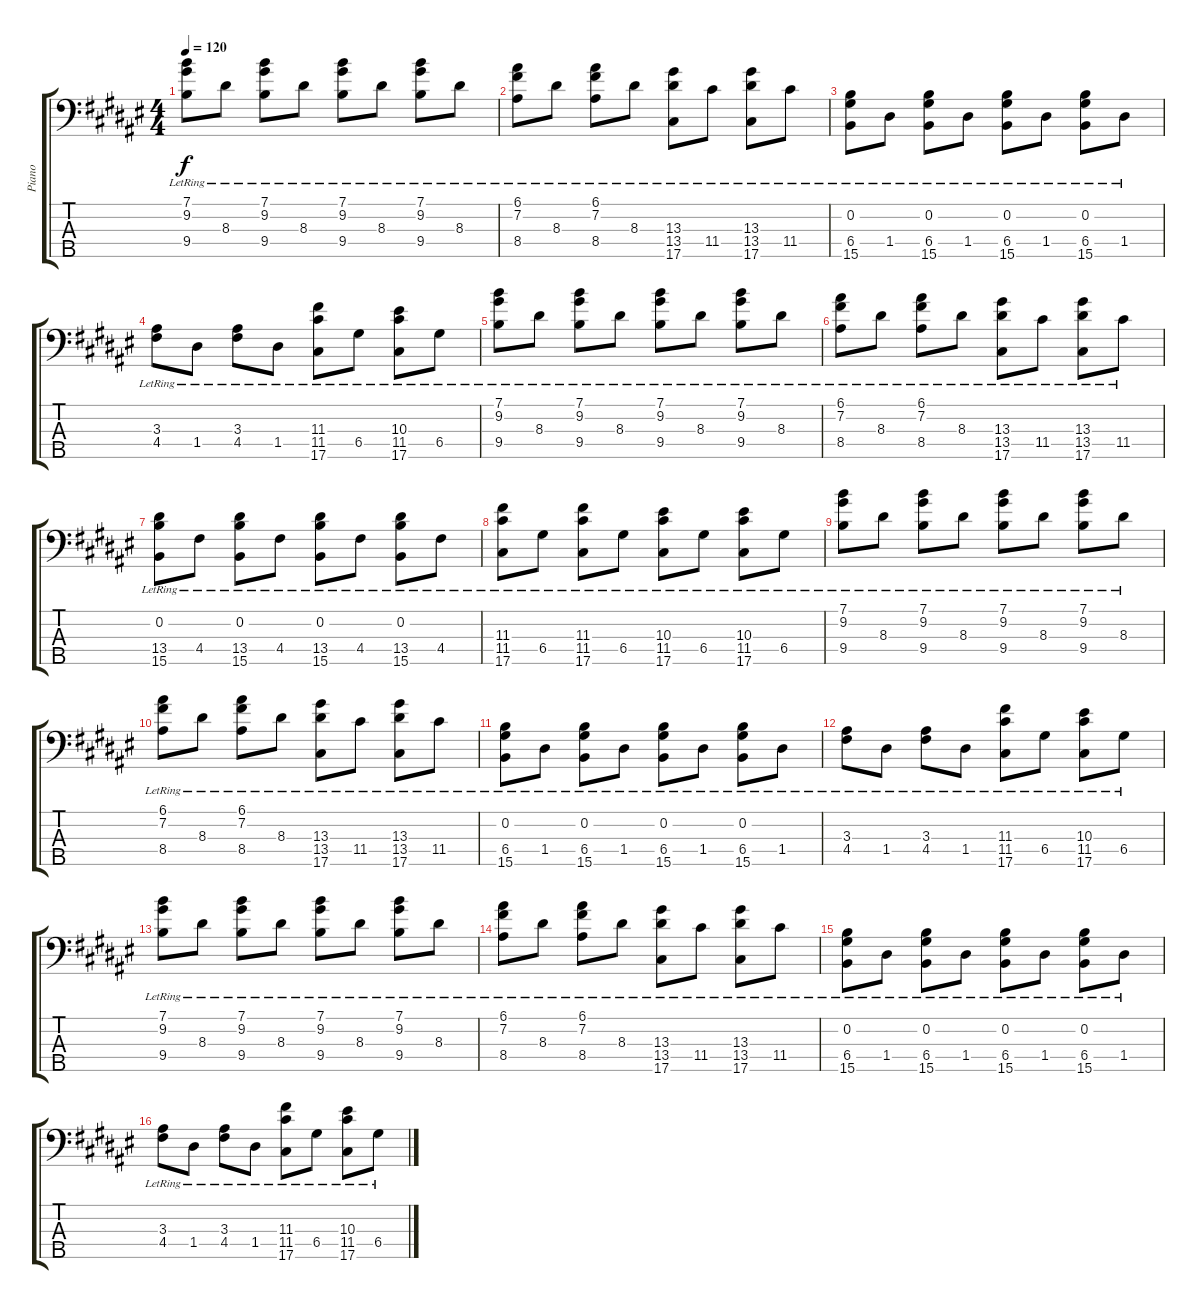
\track ("Piano" "Piano") {instrument brightacousticpiano}
\staff {score tabs}
\tuning (E4 B3 G3 D3 Ab1 Ab-1) {hide}
\ts (4 4)
\tempo 120
\clef f4
\ks f#
(7.1{lr} 9.2{lr} 9.4{lr}).8{dy f} 8.3{lr}.8 (7.1{lr} 9.2{lr} 9.4{lr}).8 8.3{lr}.8 (7.1{lr} 9.2{lr} 9.4{lr}).8 8.3{lr}.8 (7.1{lr} 9.2{lr} 9.4{lr}).8 8.3{lr}.8 |
(6.1{lr} 7.2{lr} 8.4{lr}).8 8.3{lr}.8 (6.1{lr} 7.2{lr} 8.4{lr}).8 8.3{lr}.8 (13.3{lr} 13.4{lr} 17.5{lr}).8 11.4{lr}.8 (13.3{lr} 13.4{lr} 17.5{lr}).8 11.4{lr}.8 |
(0.2{lr} 6.4{lr} 15.5{lr}).8 1.4{lr}.8 (0.2{lr} 6.4{lr} 15.5{lr}).8 1.4{lr}.8 (0.2{lr} 6.4{lr} 15.5{lr}).8 1.4{lr}.8 (0.2{lr} 6.4{lr} 15.5{lr}).8 1.4{lr}.8 |
(3.3{lr} 4.4{lr}).8 1.4{lr}.8 (3.3{lr} 4.4{lr}).8 1.4{lr}.8 (11.3{lr} 11.4{lr} 17.5{lr}).8 6.4{lr}.8 (10.3{lr} 11.4{lr} 17.5{lr}).8 6.4{lr}.8 |
(7.1{lr} 9.2{lr} 9.4{lr}).8 8.3{lr}.8 (7.1{lr} 9.2{lr} 9.4{lr}).8 8.3{lr}.8 (7.1{lr} 9.2{lr} 9.4{lr}).8 8.3{lr}.8 (7.1{lr} 9.2{lr} 9.4{lr}).8 8.3{lr}.8 |
(6.1{lr} 7.2{lr} 8.4{lr}).8 8.3{lr}.8 (6.1{lr} 7.2{lr} 8.4{lr}).8 8.3{lr}.8 (13.3{lr} 13.4{lr} 17.5{lr}).8 11.4{lr}.8 (13.3{lr} 13.4{lr} 17.5{lr}).8 11.4{lr}.8 |
(0.2{lr} 13.4{lr} 15.5{lr}).8 4.4{lr}.8 (0.2{lr} 13.4{lr} 15.5{lr}).8 4.4{lr}.8 (0.2{lr} 13.4{lr} 15.5{lr}).8 4.4{lr}.8 (0.2{lr} 13.4{lr} 15.5{lr}).8 4.4{lr}.8 |
(11.3{lr} 11.4{lr} 17.5{lr}).8 6.4{lr}.8 (11.3{lr} 11.4{lr} 17.5{lr}).8 6.4{lr}.8 (10.3{lr} 11.4{lr} 17.5{lr}).8 6.4{lr}.8 (10.3{lr} 11.4{lr} 17.5{lr}).8 6.4{lr}.8 |
(7.1{lr} 9.2{lr} 9.4{lr}).8 8.3{lr}.8 (7.1{lr} 9.2{lr} 9.4{lr}).8 8.3{lr}.8 (7.1{lr} 9.2{lr} 9.4{lr}).8 8.3{lr}.8 (7.1{lr} 9.2{lr} 9.4{lr}).8 8.3{lr}.8 |
(6.1{lr} 7.2{lr} 8.4{lr}).8 8.3{lr}.8 (6.1{lr} 7.2{lr} 8.4{lr}).8 8.3{lr}.8 (13.3{lr} 13.4{lr} 17.5{lr}).8 11.4{lr}.8 (13.3{lr} 13.4{lr} 17.5{lr}).8 11.4{lr}.8 |
(0.2{lr} 6.4{lr} 15.5{lr}).8 1.4{lr}.8 (0.2{lr} 6.4{lr} 15.5{lr}).8 1.4{lr}.8 (0.2{lr} 6.4{lr} 15.5{lr}).8 1.4{lr}.8 (0.2{lr} 6.4{lr} 15.5{lr}).8 1.4{lr}.8 |
(3.3{lr} 4.4{lr}).8 1.4{lr}.8 (3.3{lr} 4.4{lr}).8 1.4{lr}.8 (11.3{lr} 11.4{lr} 17.5{lr}).8 6.4{lr}.8 (10.3{lr} 11.4{lr} 17.5{lr}).8 6.4{lr}.8 |
(7.1{lr} 9.2{lr} 9.4{lr}).8 8.3{lr}.8 (7.1{lr} 9.2{lr} 9.4{lr}).8 8.3{lr}.8 (7.1{lr} 9.2{lr} 9.4{lr}).8 8.3{lr}.8 (7.1{lr} 9.2{lr} 9.4{lr}).8 8.3{lr}.8 |
(6.1{lr} 7.2{lr} 8.4{lr}).8 8.3{lr}.8 (6.1{lr} 7.2{lr} 8.4{lr}).8 8.3{lr}.8 (13.3{lr} 13.4{lr} 17.5{lr}).8 11.4{lr}.8 (13.3{lr} 13.4{lr} 17.5{lr}).8 11.4{lr}.8 |
(0.2{lr} 6.4{lr} 15.5{lr}).8 1.4{lr}.8 (0.2{lr} 6.4{lr} 15.5{lr}).8 1.4{lr}.8 (0.2{lr} 6.4{lr} 15.5{lr}).8 1.4{lr}.8 (0.2{lr} 6.4{lr} 15.5{lr}).8 1.4{lr}.8 |
(3.3{lr} 4.4{lr}).8 1.4{lr}.8 (3.3{lr} 4.4{lr}).8 1.4{lr}.8 (11.3{lr} 11.4{lr} 17.5{lr}).8 6.4{lr}.8 (10.3{lr} 11.4{lr} 17.5{lr}).8 6.4{lr}.8
